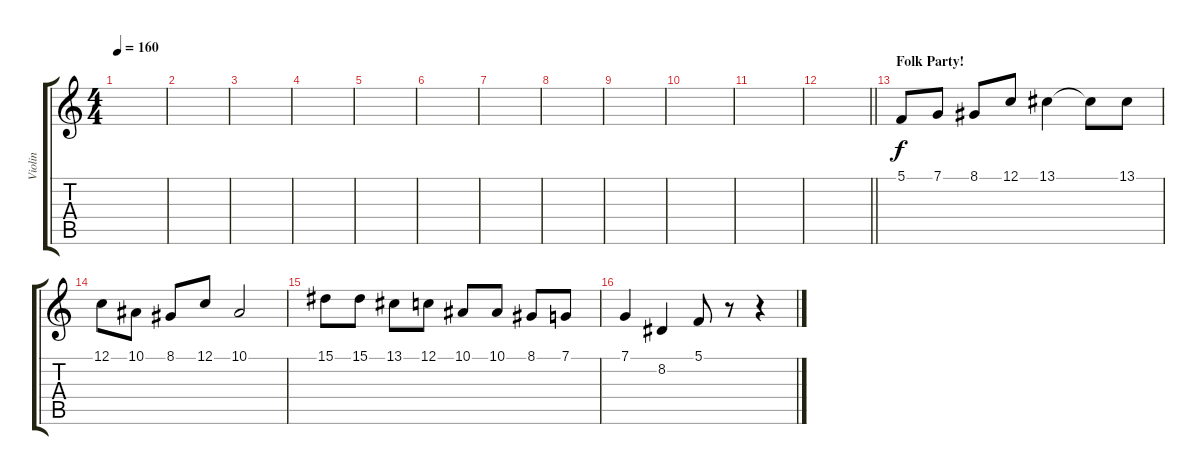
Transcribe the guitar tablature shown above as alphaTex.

\track ("Violin" "Violin") {instrument violin}
\staff {score tabs}
\tuning (C4 G3 Eb3 Bb2 F2 C2) {hide}
\ts (4 4)
\tempo 160
\clef g2
\ks c
|
|
|
|
|
|
|
|
|
|
|
\barLineRight lightlight
|
\section ("" "Folk Party!")
5.1.8 7.1.8 8.1.8 12.1.8 13.1.4 13.1{t}.8 13.1.8 |
12.1.8 10.1.8 8.1.8 12.1.8 10.1.2 |
15.1.8 15.1.8 13.1.8 12.1.8 10.1.8 10.1.8 8.1.8 7.1.8 |
7.1.4 8.2.4 5.1.8 r.8 r.4
